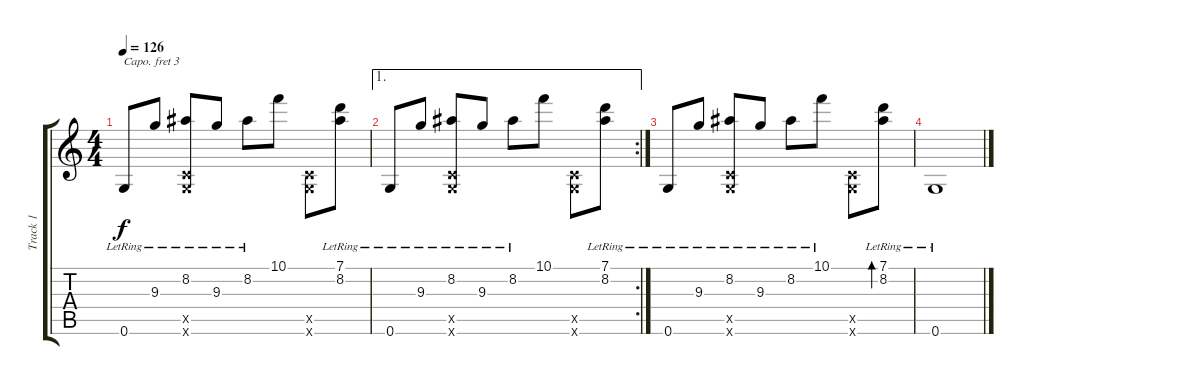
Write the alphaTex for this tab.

\track ("Track 1" "Track 1") {instrument acousticguitarsteel}
\staff {score tabs}
\capo 3
\tuning (E4 B3 G3 D3 A2 E2) {hide}
\ts (4 4)
\tempo 126
\clef g2
\ks c
0.6{lr}.8{dy f} 9.3{lr}.8 (8.2{lr} 0.5{x} 0.6{x}).8 9.3{lr}.8 8.2{lr}.8 10.1.8 (0.5{x} 0.6{x}).8 (7.1{lr} 8.2{lr}).8 |
\ae 1
\rc 2
0.6{lr}.8 9.3{lr}.8 (8.2{lr} 0.5{x} 0.6{x}).8 9.3{lr}.8 8.2{lr}.8 10.1.8 (0.5{x} 0.6{x}).8 (7.1{lr} 8.2{lr}).8 |
0.6{lr}.8 9.3{lr}.8 (8.2{lr} 0.5{x} 0.6{x}).8 9.3{lr}.8 8.2{lr}.8 10.1{lr}.8 (0.5{x} 0.6{x}).8 (7.1{lr} 8.2{lr}).8{bd 480} |
0.6{lr}.1
